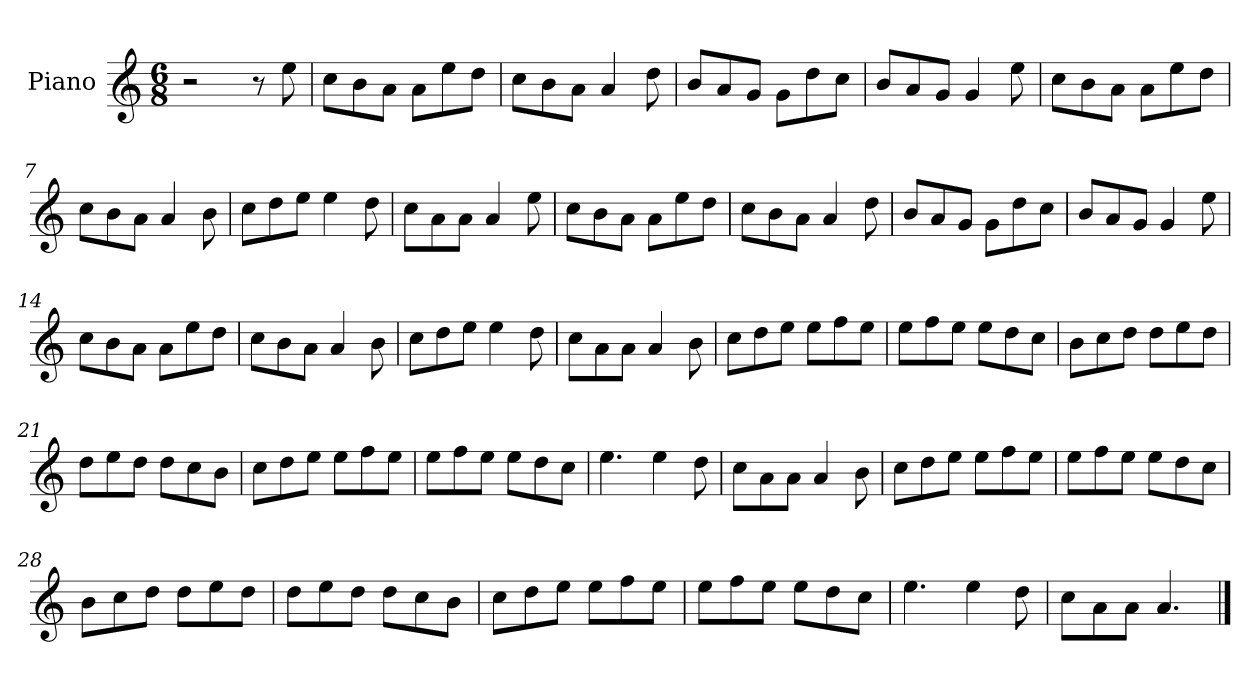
**kern
*part1
*staff1
*I"Piano
*I'Pno
*clefG2
*k[]
*M6/8
=1
2r
8r
8ee\
=2
8cc\L
8b\
8a\J
8a\L
8ee\
8dd\J
=3
8cc\L
8b\
8a\J
4a/
8dd\
=4
8b/L
8a/
8g/J
8g\L
8dd\
8cc\J
=5
8b/L
8a/
8g/J
4g/
8ee\
=6
8cc\L
8b\
8a\J
8a\L
8ee\
8dd\J
=7
8cc\L
8b\
8a\J
4a/
8b\
=8
8cc\L
8dd\
8ee\J
4ee\
8dd\
=9
8cc\L
8a\
8a\J
4a/
8ee\
=10
8cc\L
8b\
8a\J
8a\L
8ee\
8dd\J
=11
8cc\L
8b\
8a\J
4a/
8dd\
=12
8b/L
8a/
8g/J
8g\L
8dd\
8cc\J
=13
8b/L
8a/
8g/J
4g/
8ee\
=14
8cc\L
8b\
8a\J
8a\L
8ee\
8dd\J
=15
8cc\L
8b\
8a\J
4a/
8b\
=16
8cc\L
8dd\
8ee\J
4ee\
8dd\
=17
8cc\L
8a\
8a\J
4a/
8b\
=18
8cc\L
8dd\
8ee\J
8ee\L
8ff\
8ee\J
=19
8ee\L
8ff\
8ee\J
8ee\L
8dd\
8cc\J
=20
8b\L
8cc\
8dd\J
8dd\L
8ee\
8dd\J
=21
8dd\L
8ee\
8dd\J
8dd\L
8cc\
8b\J
=22
8cc\L
8dd\
8ee\J
8ee\L
8ff\
8ee\J
=23
8ee\L
8ff\
8ee\J
8ee\L
8dd\
8cc\J
=24
4.ee\
4ee\
8dd\
=25
8cc\L
8a\
8a\J
4a/
8b\
=26
8cc\L
8dd\
8ee\J
8ee\L
8ff\
8ee\J
=27
8ee\L
8ff\
8ee\J
8ee\L
8dd\
8cc\J
=28
8b\L
8cc\
8dd\J
8dd\L
8ee\
8dd\J
=29
8dd\L
8ee\
8dd\J
8dd\L
8cc\
8b\J
=30
8cc\L
8dd\
8ee\J
8ee\L
8ff\
8ee\J
=31
8ee\L
8ff\
8ee\J
8ee\L
8dd\
8cc\J
=32
4.ee\
4ee\
8dd\
=33
8cc\L
8a\
8a\J
4.a/
==
*-
